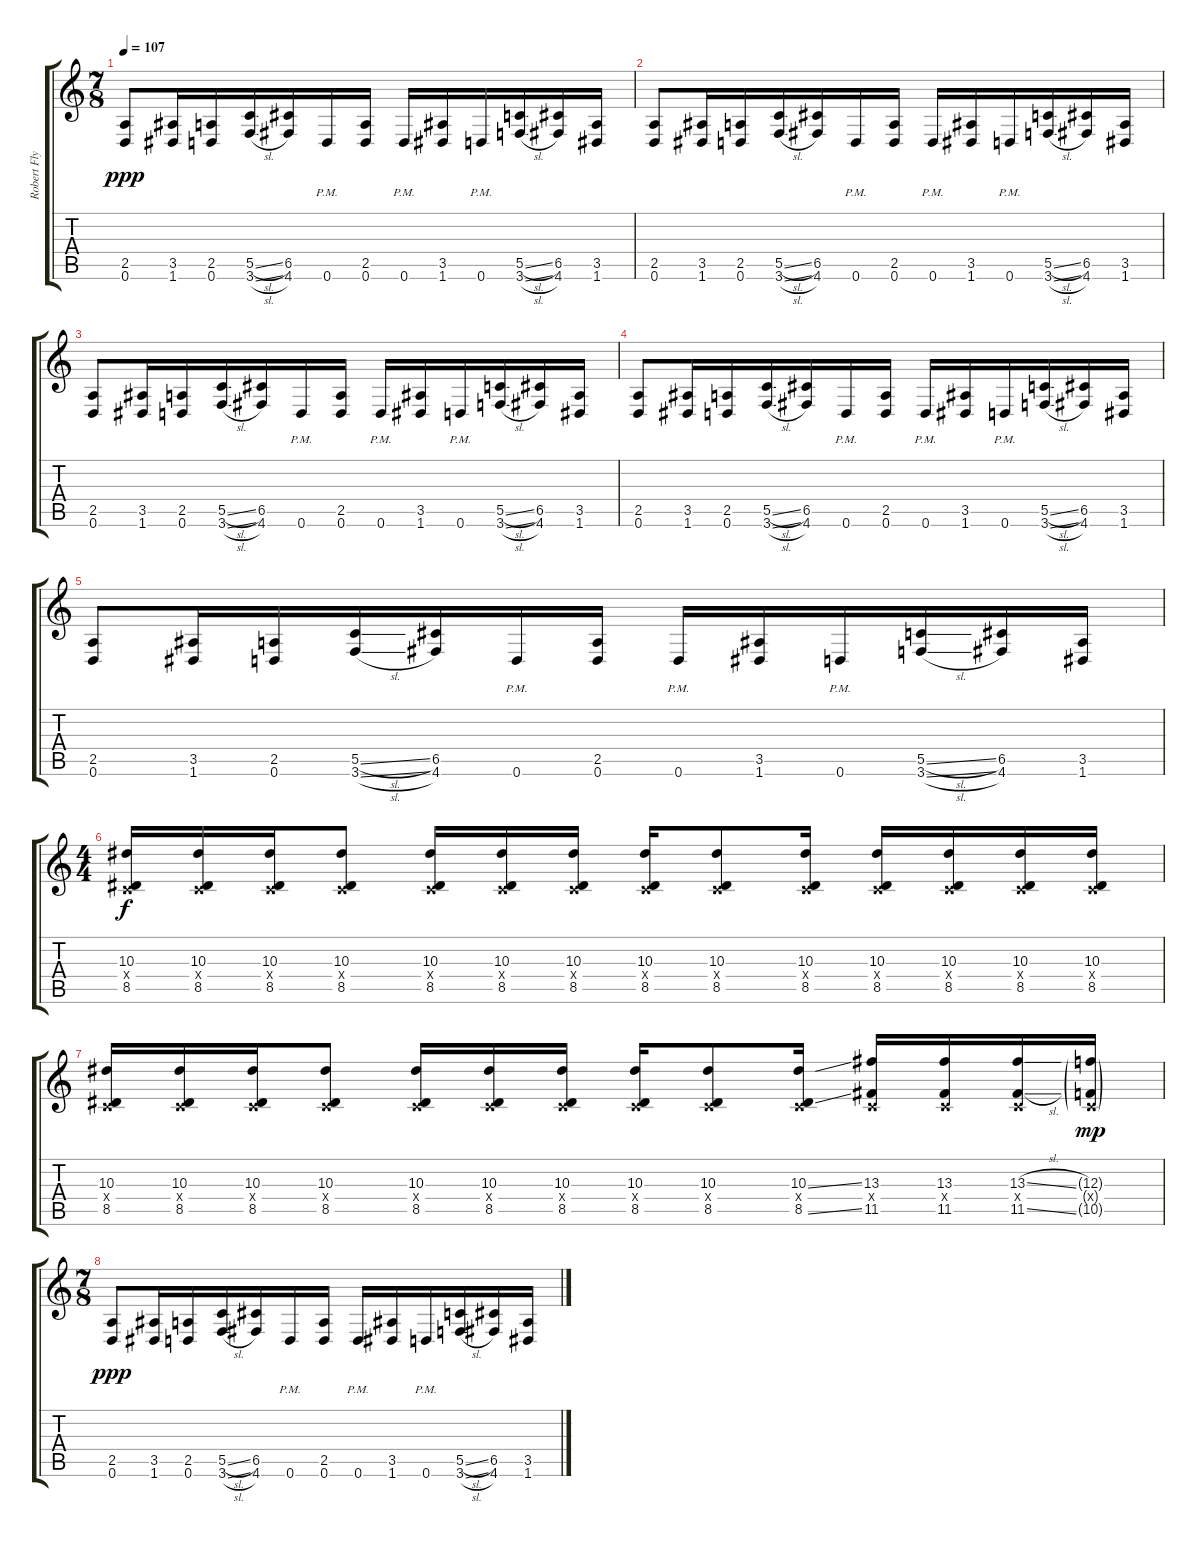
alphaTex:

\track ("Robert Flynn" "Robert Fly") {instrument distortionguitar}
\staff {score tabs}
\tuning (D4 A3 F3 C3 G2 D2) {hide}
\ts (7 8)
\tempo 107
\clef g2
\ks c
(2.5 0.6).8{dy ppp} (3.5 1.6).16 (2.5 0.6).16 (5.5{sl} 3.6{sl}).16 (6.5 4.6).16 0.6{pm}.16 (2.5 0.6).16 0.6{pm}.16 (3.5 1.6).16 0.6{pm}.16 (5.5{sl} 3.6{sl}).16 (6.5 4.6).16 (3.5 1.6).16 |
(2.5 0.6).8 (3.5 1.6).16 (2.5 0.6).16 (5.5{sl} 3.6{sl}).16 (6.5 4.6).16 0.6{pm}.16 (2.5 0.6).16 0.6{pm}.16 (3.5 1.6).16 0.6{pm}.16 (5.5{sl} 3.6{sl}).16 (6.5 4.6).16 (3.5 1.6).16 |
(2.5 0.6).8 (3.5 1.6).16 (2.5 0.6).16 (5.5{sl} 3.6{sl}).16 (6.5 4.6).16 0.6{pm}.16 (2.5 0.6).16 0.6{pm}.16 (3.5 1.6).16 0.6{pm}.16 (5.5{sl} 3.6{sl}).16 (6.5 4.6).16 (3.5 1.6).16 |
(2.5 0.6).8 (3.5 1.6).16 (2.5 0.6).16 (5.5{sl} 3.6{sl}).16 (6.5 4.6).16 0.6{pm}.16 (2.5 0.6).16 0.6{pm}.16 (3.5 1.6).16 0.6{pm}.16 (5.5{sl} 3.6{sl}).16 (6.5 4.6).16 (3.5 1.6).16 |
(2.5 0.6).8 (3.5 1.6).16 (2.5 0.6).16 (5.5{sl} 3.6{sl}).16 (6.5 4.6).16 0.6{pm}.16 (2.5 0.6).16 0.6{pm}.16 (3.5 1.6).16 0.6{pm}.16 (5.5{sl} 3.6{sl}).16 (6.5 4.6).16 (3.5 1.6).16 |
\ts (4 4)
(10.3 0.4{x} 8.5).16{dy f} (10.3 0.4{x} 8.5).16 (10.3 0.4{x} 8.5).16 (10.3 0.4{x} 8.5).8 (10.3 0.4{x} 8.5).16 (10.3 0.4{x} 8.5).16 (10.3 0.4{x} 8.5).16 (10.3 0.4{x} 8.5).16 (10.3 0.4{x} 8.5).8 (10.3 0.4{x} 8.5).16 (10.3 0.4{x} 8.5).16 (10.3 0.4{x} 8.5).16 (10.3 0.4{x} 8.5).16 (10.3 0.4{x} 8.5).16 |
(10.3 0.4{x} 8.5).16 (10.3 0.4{x} 8.5).16 (10.3 0.4{x} 8.5).16 (10.3 0.4{x} 8.5).8 (10.3 0.4{x} 8.5).16 (10.3 0.4{x} 8.5).16 (10.3 0.4{x} 8.5).16 (10.3 0.4{x} 8.5).16 (10.3 0.4{x} 8.5).8 (10.3{ss} 0.4{x} 8.5{ss}).16 (13.3 0.4{x} 11.5).16 (13.3 0.4{x} 11.5).16 (13.3{sl} 0.4{x} 11.5{sl}).16 (12.3{g} 0.4{g x} 10.5{g}).16{dy mp} |
\ts (7 8)
(2.5 0.6).8{dy ppp} (3.5 1.6).16 (2.5 0.6).16 (5.5{sl} 3.6{sl}).16 (6.5 4.6).16 0.6{pm}.16 (2.5 0.6).16 0.6{pm}.16 (3.5 1.6).16 0.6{pm}.16 (5.5{sl} 3.6{sl}).16 (6.5 4.6).16 (3.5 1.6).16
